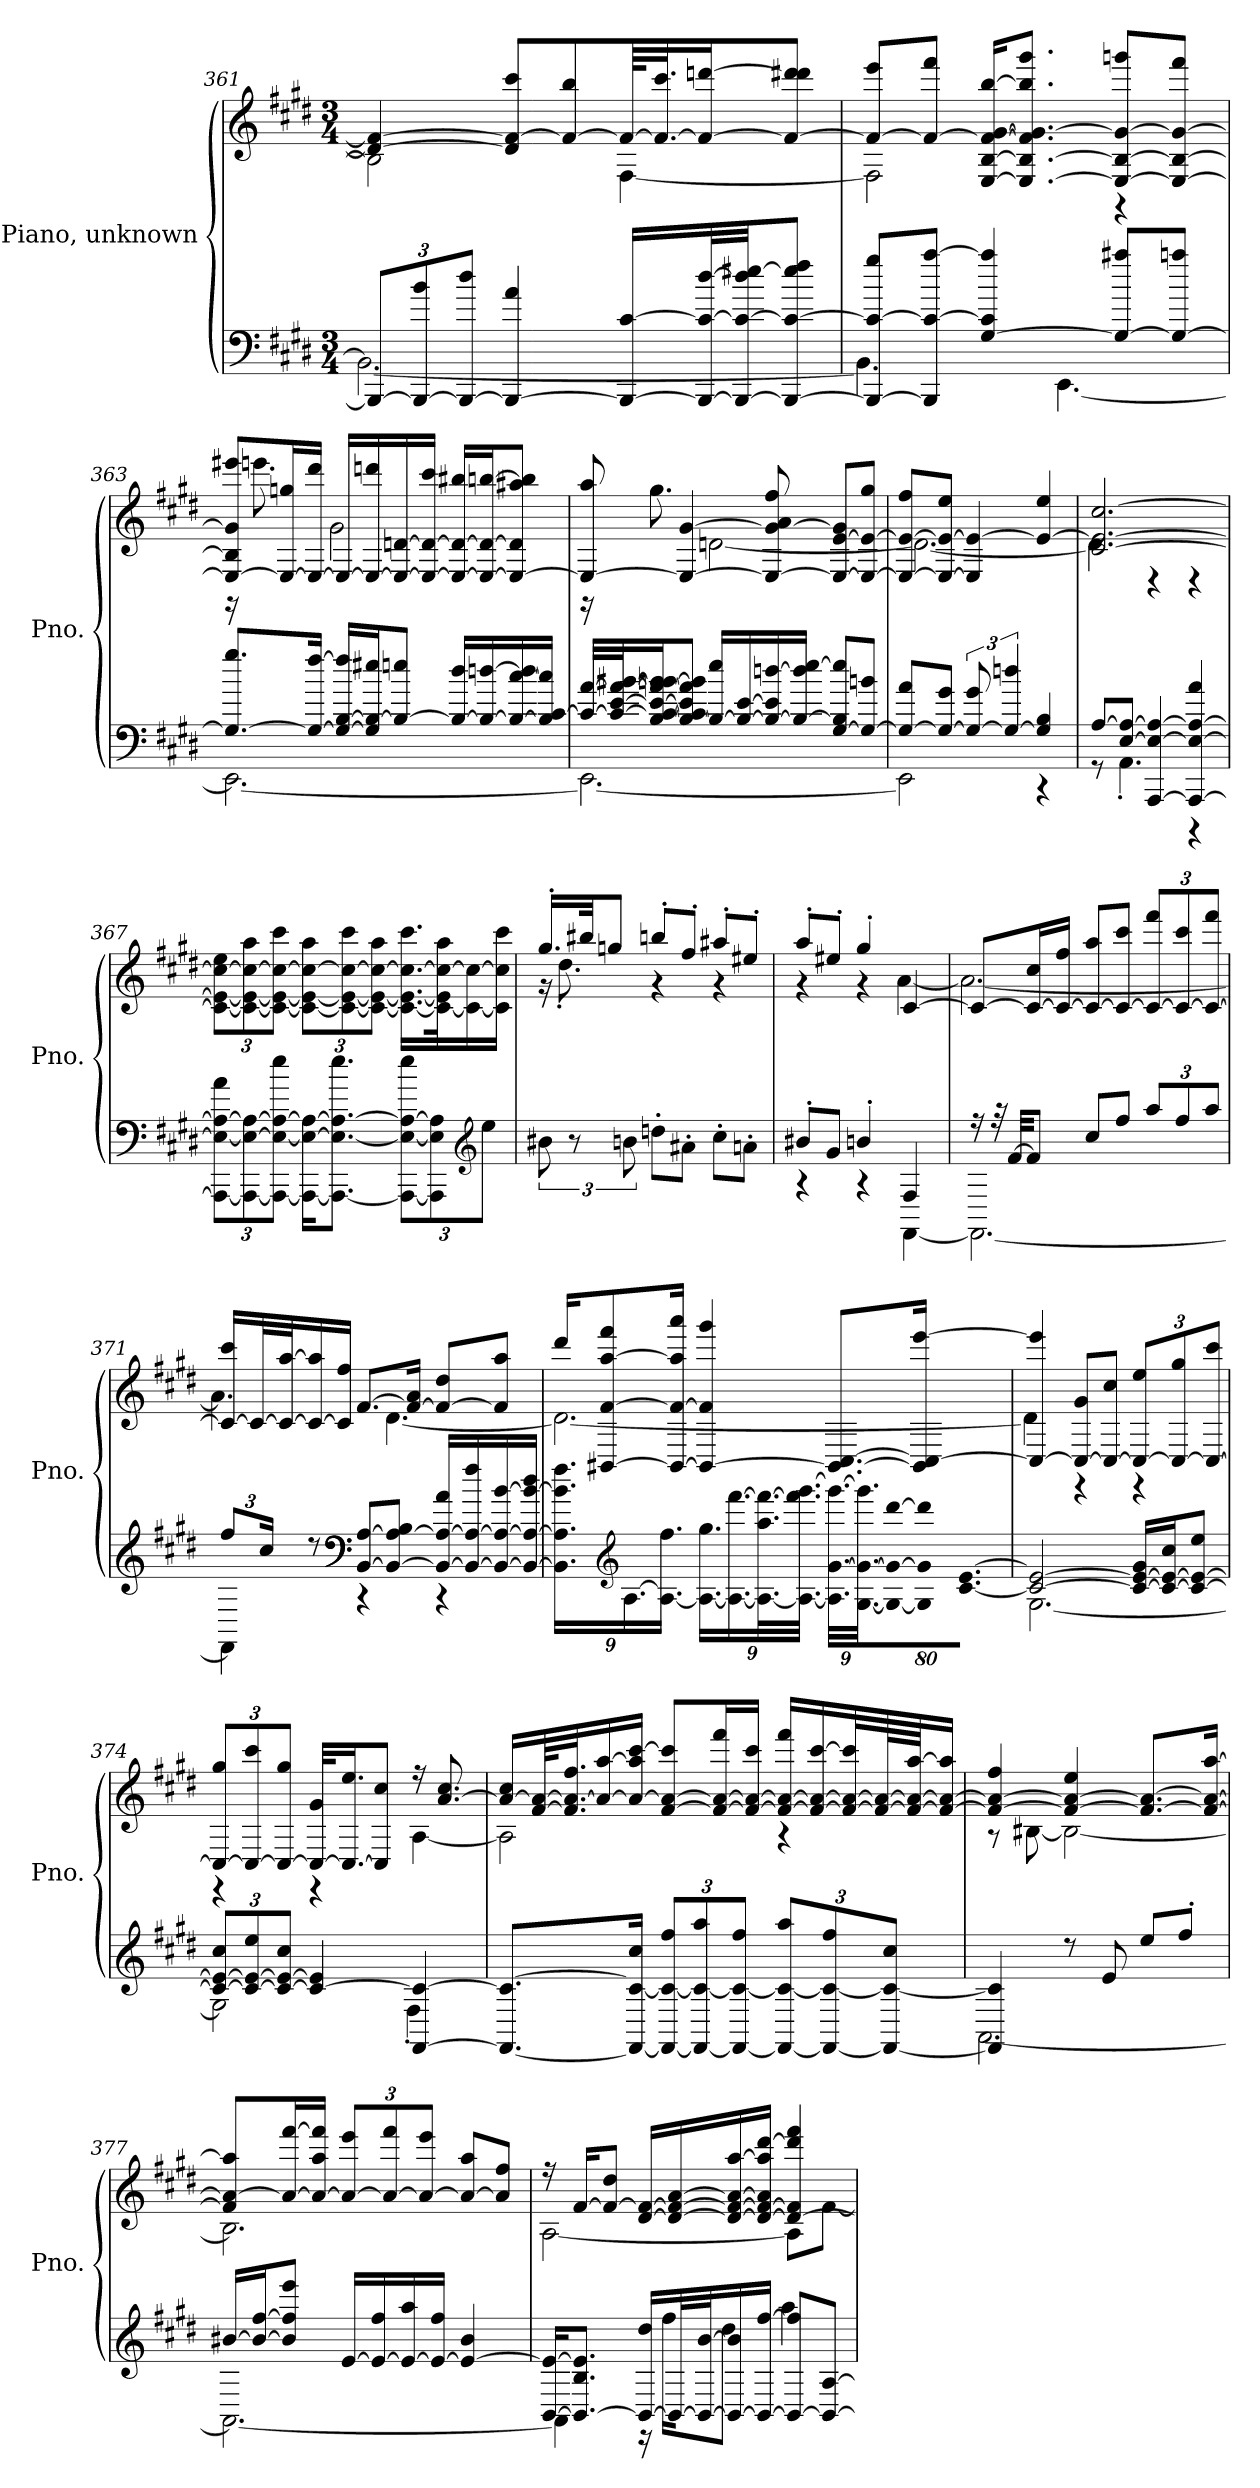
**kern	**kern
*part1	*part1
*staff2	*staff1
*I"Piano, unknown	*
*I'Pno.	*
*clefF4	*clefG2
*k[f#c#g#d#]	*k[f#c#g#d#]
*M3/4	*M3/4
*Xbrackettup	*
=361	=361
*^	*^
12BBB/L_	2.BB\_	4d#/_ 4f#/_	2B\]
12BBB/_ 12b/	.	.	.
12BBB/_ 12dd#/J	.	.	.
4BBB/_ 4a/	.	8d#/] 8f#/_ 8ccc#/L	.
.	.	8f#/_ 8bb/	.
16BBB/_ [16c#/LL	.	64f#/KLL_	[4F#\
.	.	32.f#/_ 32.ccc#/J	.
32BBB/_ 32c#/_ [32dd#/L	.	16f#/_ [16dddn/J	.
32BBB/_ 32c#/_ 32dd#/] [32ee#X/JJ	.	.	.
8BBB/_ 8c#/_ 8ee#/] 8ff#/J	.	8f#/_ 8ddd/] 8ddd#X/J	.
!!LO:LB:g=z	!!
=362	=362	=362	=362
8BBB/_ 8c#/_ 8gg#/L	4.BB\]	8f#/_ 8eee/L	2F#\]
8BBB/] 8c#/_ [8aa/J	.	8f#/_ 8fff#/J	.
[4G#/ 4c#/] 4aa/]	.	[16E/ [16B/ 16f#/_ [16g#/ [16bb/KL	.
.	.	8.E/_ 8.B/_ 8.f#/] 8.g#/_ 8.bb/] 8.ggg#/J	.
.	[4.EE\	.	.
8G#/_ 8aa#X/L	.	8E/_ 8B/_ 8g#/_ 8gggn/L	4r
8G#/_ 8aan/J	.	8E/_ 8B/_ 8g#/_ 8fff#/J	.
=363	=363	=363	=363
8.G#/_ 8.gg#/L	2.EE\_	8E/_ 8B/] 8g#/] 8eee#X/L	16r
.	.	.	8.eeen\
.	.	16E/_ 16ggn/L	.
16G#/_ [16ff#/Jk	.	16E/_ 16ddd#/JJ	.
16G#/_ [16B/ 16ff#/]LL	.	16E/LL_	2g#\
16G#/] 16B/_ 16ee#X/J	.	16E/_ 16dddn/	.
8B/_ 8een/J	.	16E/_ [16dn/	.
.	.	16E/_ 16d/_ 16ccc#/JJ	.
16B/_ 16dd#/LL	.	16E/_ 16d/_ 16bb#X/LL	.
16B/_ [16ddn/	.	16E/_ 16d/_ [16bbn/J	.
16B/_ [16cc#/ 16dd/]	.	8E/_ 8d/] 8aa#X/ 8bb/]J	.
16B/] [16c#/ 16cc#/]JJ	.	.	.
!!LO:LB:g=z	!!
=364	=364	=364	=364
32c#/_ [32a/LLL	2.EE\_	8E/_ 8aa/	16r
32c#/_ [32e/ 32a/_ [32b#X/J	.	.	.
[16B/ 16c#/_ 16e/_ 16a/_ [16bn/ 16b#/]J	.	.	8.gg#\
8B/_ 8c#/] 8e/] 8a/] 8b/]J	.	4E/_ [4g#/	.
16B/_ 16ee/LL	.	.	[2dn\
16B/_ [16e/	.	.	.
16B/_ 16e/] [16ddn/	.	8E/_ 8g#/_ 8a/ 8ff#/	.
16B/_ 16dd/] [16ee/JJ	.	.	.
[8G#/ 8B/] 8ee/]L	.	8E/_ [8e/ 8g#/]L	.
8G#/_ 8bn/J	.	8E/_ 8e/_ 8gg#/J	.
=365	=365	=365	=365
8G#/_ 8a/L	2EE\]	8E/_ 8e/_ 8ff#/L	2.d\_
8G#/_ 8g#/J	.	8E/_ 8e/_ 8ee/J	.
*brackettup	*	*	*
12G#/_ 12g#/	.	4E/] 4e/_	.
6G#/_ 6ddn/	.	.	.
4G#/] 4B/	4r	4e/_ 4ee/	.
=366	=366	=366	=366
[8A/L	8r	[2.c#/ 2.e/_ [2.cc#/	4d\]
[8E/ 8A/_J	4.AA'\	.	.
[4AAA/ 4E/_ 4A/_	.	.	4r
4AAA/_ 4E/_ 4A/_ 4a/	4r	.	4r
*v	*v	*	*
*	*v	*v
!!LO:PB:g=z
=367	=367
*Xbrackettup	*Xbrackettup
12AAA\_ 12E\_ 12A\_ 12a\L	12c#\_ 12e\_ 12cc#\_ 12ee\L
12AAA\_ 12E\_ 12A\_	12c#\_ 12e\_ 12cc#\_ 12aa\
12AAA\_ 12E\_ 12A\_ 12ee\J	12c#\_ 12e\_ 12cc#\_ 12ccc#\J
16AAA\_ 16E\_ 16A\_KL	12c#\_ 12e\_ 12cc#\_ 12aa\L
8.AAA\_ 8.E\_ 8.A\_ 8.ee\J	.
.	12c#\_ 12e\_ 12cc#\_ 12ccc#\
.	12c#\_ 12e\_ 12cc#\_ 12aa\J
12AAA\_ 12E\_ 12A\_ 12ee\L	16.c#\_ 16.e\_ 16.cc#\_ 16.ccc#\LL
12AAA\] 12E\] 12A\]	.
.	32c#\_ 32e\] 32cc#\_ 32aa\K
.	16c#\_ 16cc#\_
*clefG2	*
12ee\J	.
.	16c#\] 16cc#\] 16ccc#\JJ
=368	=368
*brackettup	*
*	*^
12b#X\	16.gg#'/LL	16r
.	.	8.dd#'\
12r	.	.
.	32bb#X/JK	.
.	8ggn/J	.
12bn\	.	.
8ddn'\L	8bbn'/L	4r
8a#X'\J	8ff#'/J	.
8cc#'\L	8aa#X'/L	4r
8an'\J	8ee#X'/J	.
=369	=369	=369
*^	*	*
8b#X'/L	4r	8aa'/L	4r
8g#/J	.	8ee#X'/J	.
4bn'/	4r	4gg#'/	4r
4F#/	[4FF#\	[4c#/	[4a\
!!LO:LB:g=z	!!
=370	=370	=370	=370
16r	2.FF#\_	8c#/L_	2.a\_
32r	.	.	.
[32f#/KKL	.	.	.
8f#/J]	.	16c#/_ 16cc#/L	.
.	.	16c#/_ 16ff#/JJ	.
8cc#/L	.	8c#/_ 8aa/L	.
8ff#/J	.	8c#/_ 8ccc#/J	.
*Xbrackettup	*	*	*
12aa/L	.	12c#/_ 12fff#/L	.
12ff#/	.	12c#/_ 12ccc#/	.
12aa/J	.	12c#/_ 12fff#/J	.
=371	=371	=371	=371
12ff#/L	4FF#\]	16c#/_ 16ccc#/LL	4.a\]
.	.	32c#/L_	.
24cc#/Jk	.	.	.
.	.	32c#/_ [32aa/J	.
8r	.	16c#/_ 16aa/]	.
.	.	16c#/] 16ff#/JJ	.
*clefF4	*	*	*
[8BB/ [8A/L	4r	[8.f#/L	.
8BB/_ 8A/_ 8B/J	.	.	[4.d#\
.	.	16f#/_ 16a/Jk	.
16BB/_ 16A/_ 16a/LL	4r	8f#/_ 8dd#/L	.
16BB/_ 16A/_ 16ff#/	.	.	.
16BB/_ 16A/_ [16b/	.	8f#/] 8aa/J	.
16BB/_ 16A/_ 16b/_ 16dd#/JJ	.	.	.
*v	*v	*	*
!!LO:LB:g=z	!!
=372	=372	=372
18.BB\] 18.A\] 18.b\] 18.ff#\LL	16ddd#/KL	2.d#\_
.	[8BB#X/ [8f#/ [8aa/ 8fff#/	.
*clefG2	*	*
[18.A\	.	.
18.A\_ 18.ff#\JJ	.	.
.	16BB#/_ 16f#/_ 16aa/] 16aaa/Jk	.
18.A\_ 18.gg#\LL	4BB#/_ 4f#/] 4ggg#/	.
18.A\_ [18.fff#\	.	.
36.A\_ 36.aa\ 36.fff#\_L	.	.
36.A\_ 36.fff#\] [36.ggg#\JJJ	.	.
36.A\] [36.g#\ 36.ggg#\_LLL	8.BB#/_ [8.C#/L	.
[36.G#\ 36.g#\_ 36.ggg#\]JJ	.	.
!LO:N:vis=8	!	!
640%71G#\_ 640%71g#\_ [640%71ddd#\	.	.
.	16BB#/] 16C#/_ [16eee/Jk	.
!LO:N:vis=64	!	!
640%9G#\] 640%9g#\] 640%9ddd#\]KLL	.	.
[36.c#\ [36.e\JJJ	.	.
=373	=373	=373
*^	*	*
2c#/_ 2e/_	[2.G#\	4C#/_ 4eee/]	4d#\]
.	.	8C#/_ 8g#/L	4r
.	.	8C#/_ 8cc#/J	.
16c#/_ 16e/_ 16g#/LL	.	12C#/_ 12ee/L	4r
16c#/_ 16e/_ 16cc#/J	.	.	.
.	.	12C#/_ 12gg#/	.
8c#/_ 8e/_ 8ee/J	.	.	.
.	.	12C#/_ 12ccc#/J	.
!!LO:LB:g=z	!!
=374	=374	=374	=374
12c#/_ 12e/_ 12cc#/L	2G#\]	12C#/_ 12gg#/L	4r
12c#/_ 12e/_ 12ee/	.	12C#/_ 12ccc#/	.
12c#/_ 12e/_ 12cc#/J	.	12C#/_ 12gg#/J	.
4c#/_ 4e/]	.	32C#/_ 32g#/KLL	4r
.	.	16.C#/_ 16.ee/J	.
.	.	8C#/] 8cc#/J	.
[4FF#/ 4c#/_	4F#'\	16r	[4A\
.	.	[8.a/ 8.cc#/	.
*v	*v	*	*
=375	=375	=375
8.FF#/_ 8.c#/_L	16a/_ 16cc#/LL	2A\]
.	[64f#/ 64a/_KL	.
.	32.f#/] 32.a/_ 32.ff#/J	.
.	16a/_ [16aa/	.
16FF#/_ 16c#/_ 16cc#/Jk	16a/_ 16aa/] [16ccc#/JJ	.
12FF#/_ 12c#/_ 12ff#/L	[8f#/ 8a/_ 8ccc#/]L	.
12FF#/_ 12c#/_ 12aa/	.	.
.	16f#/_ 16a/_ 16fff#/L	.
12FF#/_ 12c#/_ 12ff#/J	.	.
.	16f#/_ 16a/_ 16ccc#/JJ	.
12FF#/_ 12c#/_ 12aa/L	16f#/_ 16a/_ 16fff#/LL	4r
.	16f#/_ 16a/_ [16ccc#/	.
12FF#/_ 12c#/_ 12ff#/	.	.
.	32f#/_ 32a/_ 32ccc#/]L	.
.	64f#/_ 64a/_L	.
12FF#/_ 12c#/_ 12cc#/J	.	.
.	64f#/_ 64a/_ [64aa/JJ	.
.	16f#/_ 16a/_ 16aa/]JJ	.
!!LO:LB:g=z	!!
=376	=376	=376
*^	*	*
4FF#/] 4c#/]	[2.AA\	4f#/_ 4a/_ 4ff#/	8r
.	.	.	[8B#X\
8r	.	4f#/_ 4a/_ 4ee/	2B#\_
8e/	.	.	.
8ee/L	.	8.f#/_ 8.a/_L	.
8ff#'/J	.	.	.
.	.	16f#/_ 16a/_ [16aa/Jk	.
=377	=377	=377	=377
[16b#X/LL	2.AA\_	8f#/] 8a/_ 8aa/]L	2.B#\]
16b#/_ [16ff#/J	.	.	.
8b#/] 8ff#/] 8eee/J	.	16a/_ [16fff#/L	.
.	.	16a/_ 16aa/ 16fff#/]JJ	.
[16e/LL	.	12a/_ 12eee/L	.
16e/_ 16ff#/	.	.	.
.	.	12a/_ 12fff#/	.
16e/_ 16aa/	.	.	.
.	.	12a/_ 12eee/J	.
16e/_ 16ff#/JJ	.	.	.
4e/_ 4b#/	.	8a/_ 8aa/L	.
.	.	8a/] 8ff#/J	.
!!LO:LB:g=z	!!
=378	=378	=378	=378
[16BB/ 16e/_KL	4AA\]	16r	[2A\
8.BB/_ 8.B/ 8.e/]J	.	[16f#/KL	.
.	.	8f#/_ 8dd#/J	.
16BB/_ 16dd#/LL	16r	[16d#/ 16f#/_LL	.
32BB/L_	16ff#\KL	16d#/_ 16f#/_ [16a/	.
32BB/_ [32b/J	.	.	.
16BB/_ 16b/]	8dd#\J	16d#/_ 16f#/_ 16a/_ [16aa/	.
16BB/_ [16ff#/JJ	.	16d#/_ 16f#/_ 16a/] 16aa/] [16ddd#/JJ	.
8BB/_ 8ff#/]L	4aa\	4d#/_ 4f#/] 4ddd#/] 4fff#/	8A\L]
8BB/_ [8A/J	.	.	[8f#\J
*v	*v	*	*
*	*v	*v
=	=
*-	*-
